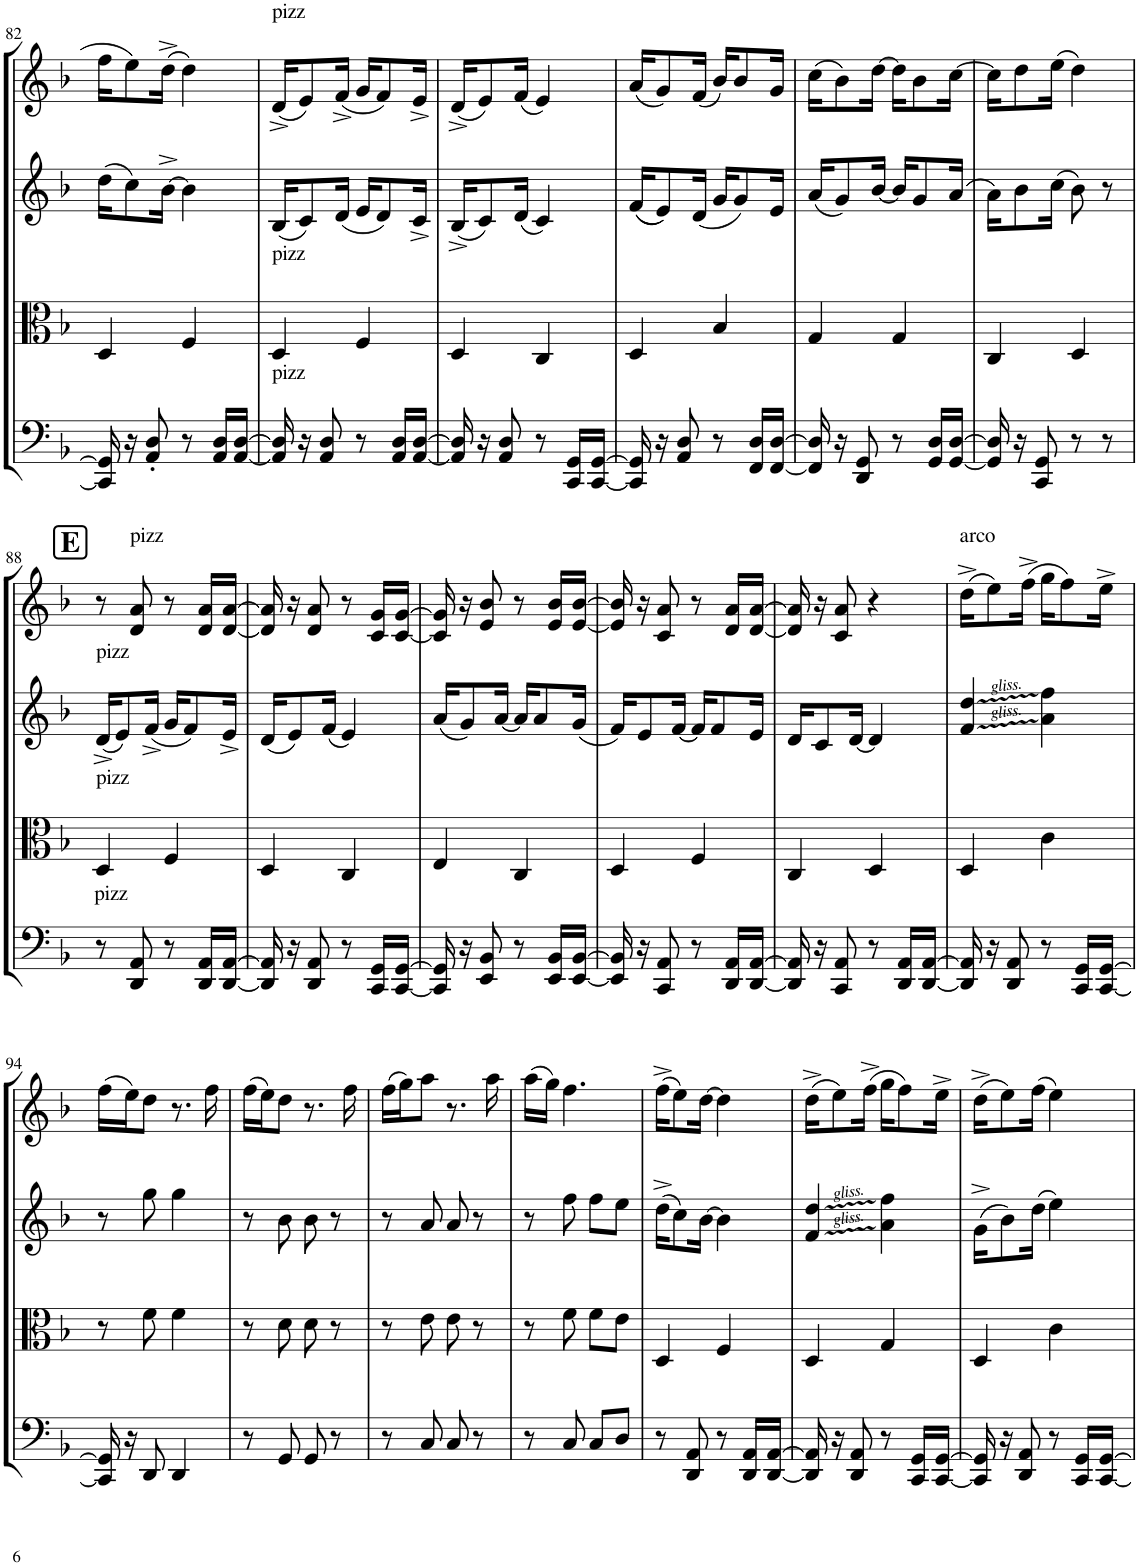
**kern	**kern	**kern	**kern
*part4	*part3	*part2	*part1
*staff4	*staff3	*staff2	*staff1
*I"Violoncello	*I"Viola	*I"Violin II	*I"Violin I
*I'Vc	*I'Vla	*I'Vln	*I'Vln
!!LO:PB:g=z
*clefF4	*clefC3	*clefG2	*clefG2
*k[b-]	*k[b-]	*k[b-]	*k[b-]
*M2/4	*M2/4	*M2/4	*M2/4
=82	=82	=82	=82
16CC/] 16GG/]	4D/	(16dd\KL	16ff\KL
16r	.	8cc\)	8ee\
8AA/' 8D/'	.	.	.
.	.	[16b-^\Jk	(16dd^\Jk
8r	4F/	4b-\]	4dd\)
16AA/ 16D/LL	.	.	.
[16AA/ [16D/JJ	.	.	.
=83	=83	=83	=83
!	!	!	!LO:TX:a:t=pizz
!	!LO:TX:a:t=pizz	!	!
!LO:TX:a:t=pizz	!	!	!
16AA/] 16D/]	4D/	(16B-/KL	(16d^/KL
16r	.	8c/)	8e/)
8AA/ 8D/	.	.	.
.	.	(16d/Jk	(16f^/Jk
8r	4F/	16e/KL	16g/KL
.	.	8d/)	8f/)
16AA/ 16D/LL	.	.	.
[16AA/ [16D/JJ	.	16c^/Jk	16e^/Jk
=84	=84	=84	=84
16AA/] 16D/]	4D/	(16B-^/KL	(16d^/KL
16r	.	8c/)	8e/)
8AA/ 8D/	.	.	.
.	.	(16d/Jk	(16f/Jk
8r	4C/	4c/)	4e/)
16CC/ 16GG/LL	.	.	.
[16CC/ [16GG/JJ	.	.	.
=85	=85	=85	=85
16CC/] 16GG/]	4D/	((16f/KL	(16a/KL
16r	.	8e/))	8g/)
8AA/ 8D/	.	.	.
.	.	(16d/Jk	(16f/Jk
8r	4B-/	16g/KL	16b-/KL)
.	.	8g/)	8b-/
16FF/ 16D/LL	.	.	.
[16FF/ [16D/JJ	.	16e/Jk	16g/Jk
=86	=86	=86	=86
16FF/] 16D/]	4G/	(16a/KL	(16cc\KL
16r	.	8g/)	8b-\)
8DD/ 8GG/	.	.	.
.	.	[16b-/Jk	[16dd\Jk
8r	4G/	16b-/KL]	16dd\KL]
.	.	8g/	8b-\
16GG/ 16D/LL	.	.	.
[16GG/ [16D/JJ	.	(16a/Jk	[16cc\Jk
=87	=87	=87	=87
16GG/] 16D/]	4C/	16a\KL)	16cc\KL]
16r	.	8b-\	8dd\
8CC/ 8GG/	.	.	.
.	.	(16cc\Jk	(16ee\Jk
8r	4D/	8b-\)	4dd\)
8r	.	8r	.
!!LO:LB:g=z
!!LO:REH:place=s1:a:B:cj:fs=14:t=E
=88	=88	=88	=88
!	!	!LO:TX:a:t=pizz	!
!	!LO:TX:a:t=pizz	!	!
!LO:TX:a:t=pizz	!	!	!
8r	4D/	(16d^/KL	8r
.	.	8e/)	.
!	!	!	!LO:TX:a:t=pizz
8DD/ 8AA/	.	.	8d/ 8a/
.	.	(16f^/Jk	.
8r	4F/	16g/KL	8r
.	.	8f/)	.
16DD/ 16AA/LL	.	.	16d/ 16a/LL
[16DD/ [16AA/JJ	.	16e^/Jk	[16d/ [16a/JJ
=89	=89	=89	=89
16DD/] 16AA/]	4D/	(16d/KL	16d/] 16a/]
16r	.	8e/)	16r
8DD/ 8AA/	.	.	8d/ 8a/
.	.	(16f/Jk	.
8r	4C/	4e/)	8r
16CC/ 16GG/LL	.	.	16c/ 16g/LL
[16CC/ [16GG/JJ	.	.	[16c/ [16g/JJ
=90	=90	=90	=90
16CC/] 16GG/]	4E/	(16a/KL	16c/] 16g/]
16r	.	8g/)	16r
8EE/ 8BB-/	.	.	8e/ 8b-/
.	.	[16a/Jk	.
8r	4C/	16a/KL]	8r
.	.	8a/	.
16EE/ 16BB-/LL	.	.	16e/ 16b-/LL
[16EE/ [16BB-/JJ	.	(16g/Jk	[16e/ [16b-/JJ
=91	=91	=91	=91
16EE/] 16BB-/]	4D/	16f/KL)	16e/] 16b-/]
16r	.	8e/	16r
8CC/ 8AA/	.	.	8c/ 8a/
.	.	[16f/Jk	.
8r	4F/	16f/KL]	8r
.	.	8f/	.
16DD/ 16AA/LL	.	.	16d/ 16a/LL
[16DD/ [16AA/JJ	.	16e/Jk	[16d/ [16a/JJ
=92	=92	=92	=92
16DD/] 16AA/]	4C/	16d/KL	16d/] 16a/]
16r	.	8c/	16r
8CC/ 8AA/	.	.	8c/ 8a/
.	.	[16d/Jk	.
8r	4D/	4d/]	4r
16DD/ 16AA/LL	.	.	.
[16DD/ [16AA/JJ	.	.	.
=93	=93	=93	=93
!	!	!	!LO:TX:a:t=arco
16DD/] 16AA/]	4D/	4f/ 4dd/	(16dd^\KL
16r	.	.	8ee\)
8DD/ 8AA/	.	.	.
.	.	.	(16ff^\Jk
8r	4c\	4a\ 4ff\	16gg\KL
.	.	.	8ff\)
16CC/ 16GG/LL	.	.	.
[16CC/ [16GG/JJ	.	.	16ee^\Jk
!!LO:LB:g=z
=94	=94	=94	=94
16CC/] 16GG/]	8r	8r	(16ff\LL
16r	.	.	16ee\J)
8DD/	8f\	8gg\	8dd\J
4DD/	4f\	4gg\	8.r
.	.	.	16ff\
=95	=95	=95	=95
8r	8r	8r	(16ff\LL
.	.	.	16ee\J)
8GG/	8d\	8b-\	8dd\J
8GG/	8d\	8b-\	8.r
8r	8r	8r	.
.	.	.	16ff\
=96	=96	=96	=96
8r	8r	8r	(16ff\LL
.	.	.	16gg\J)
8C/	8e\	8a/	8aa\J
8C/	8e\	8a/	8.r
8r	8r	8r	.
.	.	.	16aa\
=97	=97	=97	=97
8r	8r	8r	(16aa\LL
.	.	.	16gg\JJ)
8C/	8f\	8ff\	4.ff\
8C/L	8f\L	8ff\L	.
8D/J	8e\J	8ee\J	.
=98	=98	=98	=98
8r	4D/	(16dd^\KL	(16ff^\KL
.	.	8cc\)	8ee\)
8DD/ 8AA/	.	.	.
.	.	[16b-\Jk	[16dd\Jk
8r	4F/	4b-\]	4dd\]
16DD/ 16AA/LL	.	.	.
[16DD/ [16AA/JJ	.	.	.
=99	=99	=99	=99
16DD/] 16AA/]	4D/	4f/ 4dd/	(16dd^\KL
16r	.	.	8ee\)
8DD/ 8AA/	.	.	.
.	.	.	(16ff^\Jk
8r	4G/	4a\ 4ff\	16gg\KL
.	.	.	8ff\)
16CC/ 16GG/LL	.	.	.
[16CC/ [16GG/JJ	.	.	16ee^\Jk
=100	=100	=100	=100
16CC/] 16GG/]	4D/	(16g^\KL	(16dd^\KL
16r	.	8b-\)	8ee\)
8DD/ 8AA/	.	.	.
.	.	(16dd\Jk	(16ff\Jk
8r	4c\	4ee\)	4ee\)
16CC/ 16GG/LL	.	.	.
[16CC/ [16GG/JJ	.	.	.
=	=	=	=
*-	*-	*-	*-
